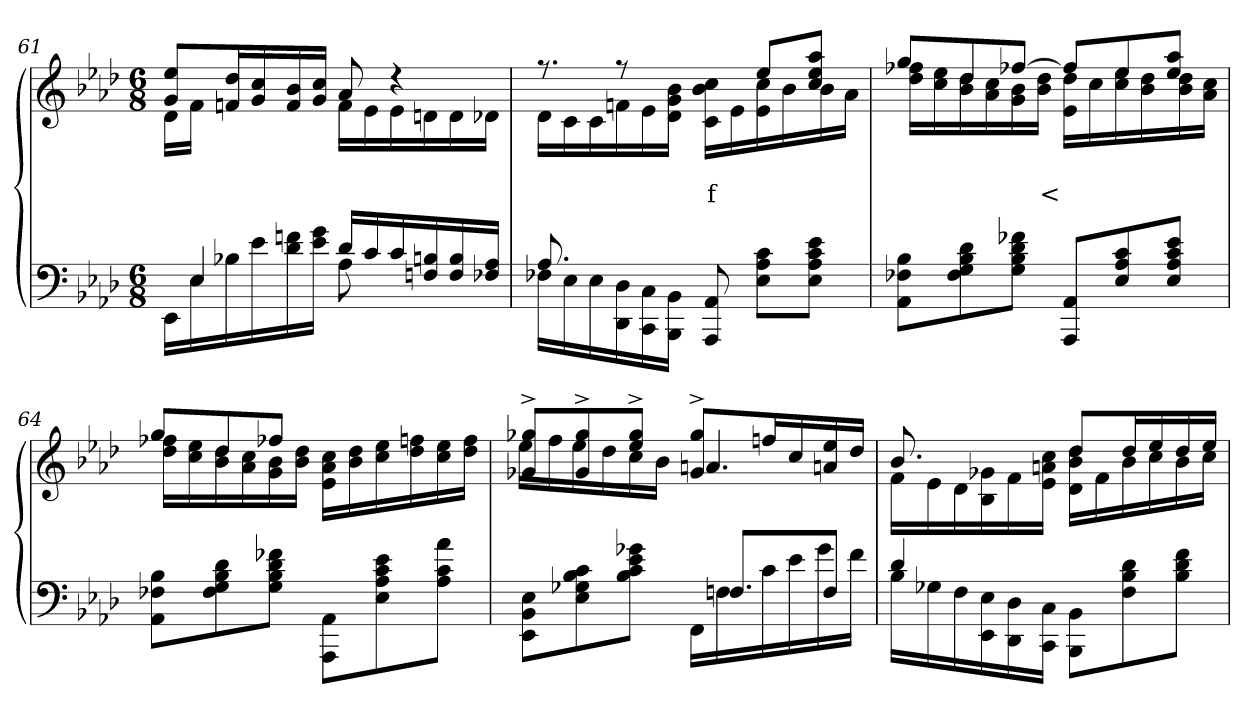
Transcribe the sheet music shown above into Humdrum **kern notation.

**kern	**kern	**text	**text
*part2	*part1	*part1	*part1
*staff2	*staff1	*staff1	*staff1
*clefF4	*clefG2	*	*
*k[b-e-a-d-]	*k[b-e-a-d-]	*	*
*M6/8	*M6/8	*	*
=61	=61	=61	=61
*^	*^	*	*
16ryy	16EE-LL	8ee- 8gL	16d-LL	.	.
4E-	16E-	.	16fJJ	.	.
.	16B-X	16dd- 16fnL	4ryy	.	.
.	16e-	16cc 16g	.	.	.
.	16fn 16d-	16b- 16f	.	.	.
16ryy	16g 16e-JJ	16cc 16gJJ	.	.	.
16d-LL	8A-	8a-	16fLL	.	.
16c	.	.	16e-	.	.
16c	4ryy	4r	16e-	.	.
16Bn 16Fn	.	.	16dn	.	.
16B 16F	.	.	16d	.	.
16A- 16F-XJJ	.	.	16d-XJJ	.	.
=62	=62	=62	=62	=62	=62
8.A-	16F-XLL	8.r	16d-LL	.	.
.	16E-	.	16c	.	.
.	16E-	.	16c	.	.
8.ryy	16D- 16DD-	8r	16fn	.	.
.	16C 16CC	.	16e-	.	.
.	16BB- 16BBB-JJ	8.ryy	16b- 16g 16d-JJ	.	.
8AA- 8AAA-	8ryy	.	16cc 16b- 16cLL	.	f
.	.	.	16e-	.	.
4ryy	8c 8A- 8E-L	8ee-L	16cc 16e-	.	.
.	.	.	16b-	.	.
.	8e- 8c 8A- 8E-J	8aa- 8ee- 8ccJ	16b-	.	.
.	.	.	16a-JJ	.	.
*v	*v	*	*	*	*
=63	=63	=63	=63	=63
8B- 8F-X 8AA-L	8ggL	16ff- 16dd-LL	.	.
.	.	16ee- 16cc	.	.
8d- 8B- 8G 8F-	8dd-	16dd- 16b-	.	.
.	.	16cc 16a-	.	.
8f- 8d- 8B- 8GJ	[8ff-XJ	16b- 16g	.	.
.	.	16dd- 16b-JJ	.	<
8AA- 8AAA-L	8ff-L]	16dd- 16e-LL	.	.
.	.	16cc	.	.
8c 8A- 8E-	8ee-	16ee- 16cc	.	.
.	.	16dd- 16b-	.	.
8e- 8c 8A- 8E-J	8aa- 8ee-J	16dd- 16b-	.	.
.	.	16cc 16a-JJ	.	.
=64	=64	=64	=64	=64
8B- 8F-X 8AA-L	8ggL	16ff-X 16dd-LL	.	.
.	.	16ee- 16cc	.	.
8d- 8B- 8G 8F-	8dd-	16dd- 16b-	.	.
.	.	16cc 16a-	.	.
8f- 8d- 8B- 8GJ	8ff-XJ	16b- 16g	.	.
.	.	16dd- 16b-JJ	.	.
8AA- 8AAA-L	16cc 16a- 16e-LL	4.ryy	.	.
.	16dd- 16b-	.	.	.
8e- 8c 8A- 8E-	16ee- 16cc	.	.	.
.	16ffn 16dd-	.	.	.
8a- 8c 8A-J	16ee- 16cc	.	.	.
.	16ff 16dd-JJ	.	.	.
=65	=65	=65	=65	=65
*^	*	*	*	*
4..ryy	8E- 8BB- 8EE-L	8gg-X^> 8g-X^>L	16ee-LL	.	.
.	.	.	16ff	.	.
.	8c 8B- 8G-X 8E-	8gg-^> 8g-^>	16ee-	.	.
.	.	.	16dd-	.	.
.	8g- 8e- 8c 8B-J	8gg-^> 8ee-^>J	16cc	.	.
.	.	.	16b-JJ	.	.
.	16FFLL	8gg-^> 8g-^>L	4.an/	.	.
8.FnL	16F	.	.	.	.
.	16c	16ffnL	.	.	.
.	16e-	16cc	.	.	.
8FJ	16g-	16ee- 16an	.	.	.
.	16fJJ	16dd-JJ	.	.	.
=66	=66	=66	=66	=66	=66
4d-	16B-LL	8.b-	16fLL	.	.
.	16G-X	.	16e-	.	.
.	16F	.	16d-	.	.
.	16E- 16EE-	8.ryy	16g-X 16B-	.	.
2ryy	16D- 16DD-	.	16f	.	.
.	16C 16CCJJ	.	16cc 16an 16e-JJ	.	.
.	8BB- 8BBB-L	8dd-L	16dd- 16b- 16d-LL	.	.
.	.	.	16f	.	.
.	8d- 8B- 8F	16dd-L	16b-	.	.
.	.	16ee-	16cc	.	.
.	8f 8d- 8B-J	16dd-	16b-	.	.
.	.	16ee-JJ	16ccJJ	.	.
*v	*v	*	*	*	*
*	*v	*v	*	*
=	=	=	=
*-	*-	*-	*-
